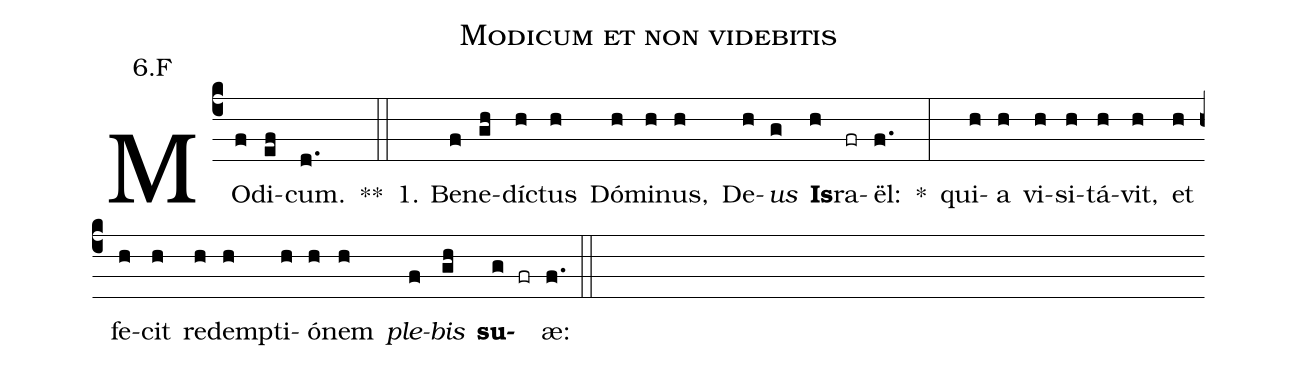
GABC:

name:Modicum et non videbitis;
office-part:Antiphona;
mode:6;
annotation: 6.F;
%%
(c4) MO(f)di(ef)cum.(d.) **(::)
1. Be(f)ne(gh)díc(h)tus(h) Dó(h)mi(h)nus,(h) De(h)<i>us</i>(g) <b>Is</b>(h)ra(fr)ël:(f.) *(:) qui(h)a(h) vi(h)si(h)tá(h)vit,(h) et(h) fe(h)cit(h) red(h)emp(h)ti(h)ó(h)nem(h) <i>ple</i>(f)<i>bis</i>(gh) <b>su</b>(g fr)æ:(f.) (::)
